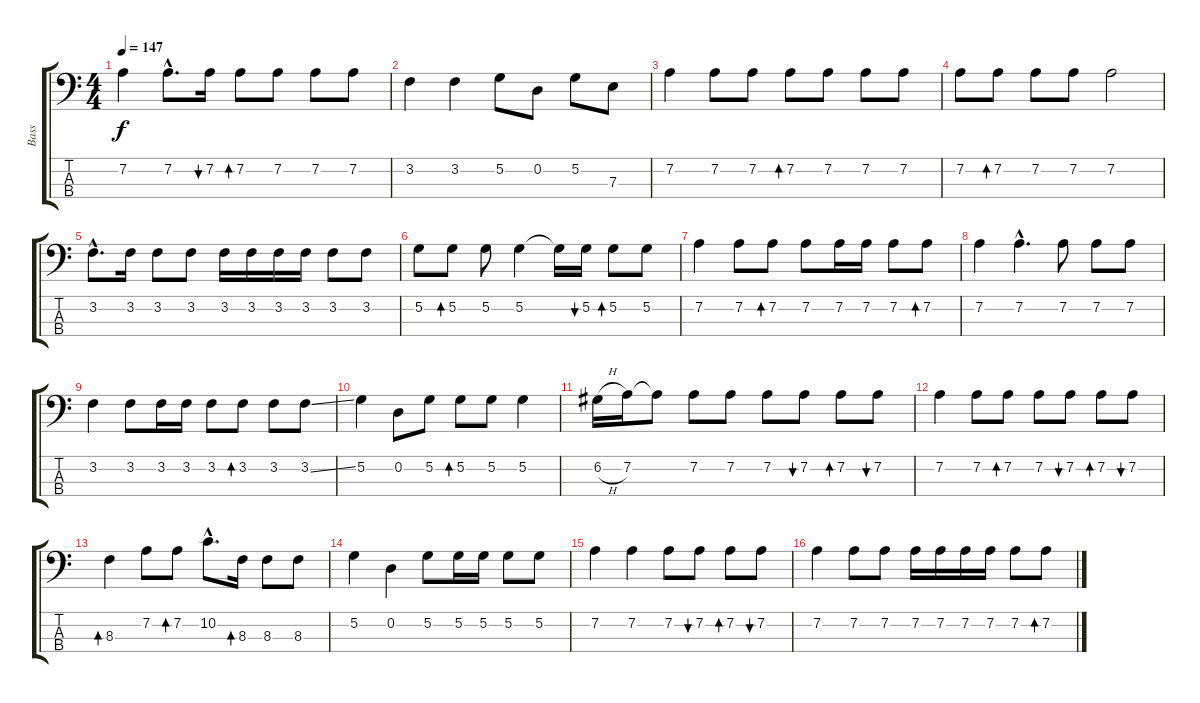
\track ("Bass" "Bass") {instrument electricbasspick}
\staff {score tabs}
\tuning (G2 D2 A1 E1) {hide}
\ts (4 4)
\tempo 147
\clef f4
\ks c
7.2.4{dy f} 7.2{hac}.8{d} 7.2.16{bu 120} 7.2.8{bd 240} 7.2.8 7.2.8 7.2.8 |
3.2.4 3.2.4 5.2.8 0.2.8 5.2.8 7.3.8 |
7.2.4 7.2.8 7.2.8 7.2.8{bd 240} 7.2.8 7.2.8 7.2.8 |
7.2.8 7.2.8{bd 240} 7.2.8 7.2.8 7.2.2 |
3.2{hac}.8{d} 3.2.16 3.2.8 3.2.8 3.2.16 3.2.16 3.2.16 3.2.16 3.2.8 3.2.8 |
5.2.8 5.2.8{bd 240} 5.2.8 5.2.4 5.2{t}.16 5.2.16{bu 120} 5.2.8{bd 240} 5.2.8 |
7.2.4 7.2.8 7.2.8{bd 240} 7.2.8 7.2.16 7.2.16 7.2.8 7.2.8{bd 240} |
7.2.4 7.2{hac}.4{d} 7.2.8 7.2.8 7.2.8 |
3.2.4 3.2.8 3.2.16 3.2.16 3.2.8 3.2.8{bd 240} 3.2.8 3.2{ss}.8 |
5.2.4 0.2.8 5.2.8 5.2.8{bd 240} 5.2.8 5.2.4 |
6.2{h}.16 7.2.16 7.2{t}.8 7.2.8 7.2.8 7.2.8 7.2.8{bu 240} 7.2.8{bd 240} 7.2.8{bu 240} |
7.2.4 7.2.8 7.2.8{bd 240} 7.2.8 7.2.8{bu 240} 7.2.8{bd 240} 7.2.8{bu 240} |
8.3.4{bd 240} 7.2.8 7.2.8{bd 240} 10.2{hac}.8{d} 8.3.16{bd 120} 8.3.8 8.3.8 |
5.2.4 0.2.4 5.2.8 5.2.16 5.2.16 5.2.8 5.2.8 |
7.2.4 7.2.4 7.2.8 7.2.8{bu 240} 7.2.8{bd 240} 7.2.8{bu 240} |
7.2.4 7.2.8 7.2.8 7.2.16 7.2.16 7.2.16 7.2.16 7.2.8 7.2.8{bd 240}
